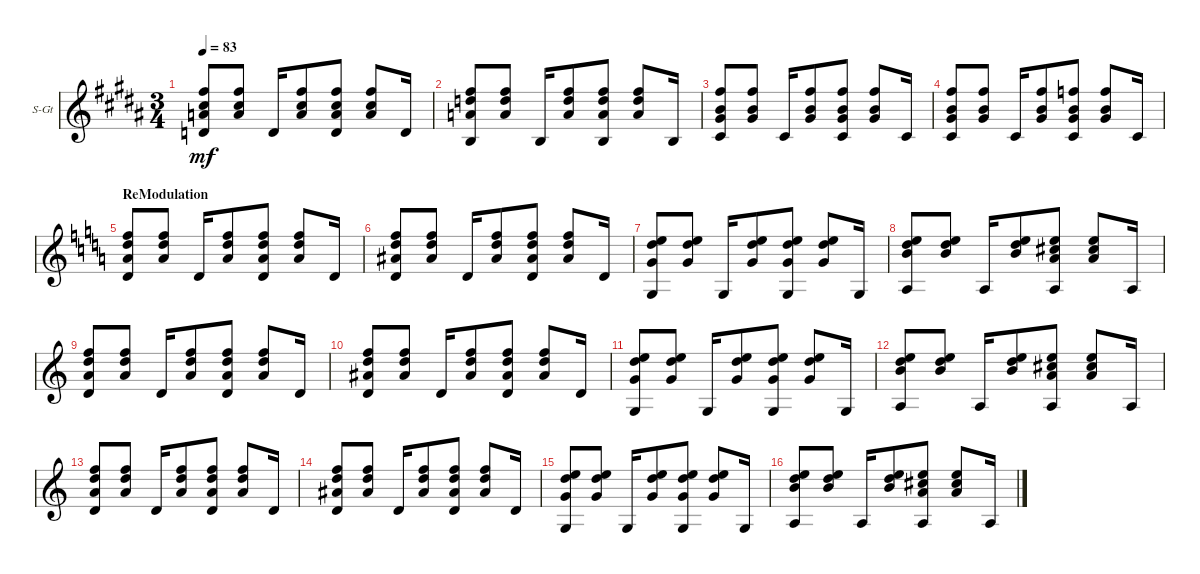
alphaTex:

\defaultSystemsLayout 4
\bracketExtendMode groupsimilarinstruments
\firstSystemTrackNameOrientation horizontal
\otherSystemsTrackNameOrientation horizontal
\track ("Steel Guitar" "S-Gt") {instrument acousticguitarsteel}
\staff {score}
\tuning (E4 B3 G3 D3 A2 E2)
\ts (3 4)
\tempo 83
\clef g2
\ks g#minor
(2.1 2.2 2.3 0.4).8{dy mf} (2.1 2.2 2.3).8 0.4.16 (2.1 2.2 2.3).8 (2.1 2.2 2.3 0.4).8 (2.1 2.2 2.3).8 0.4.16 |
(2.5 2.3 3.2 2.1).8 (2.3 3.2 2.1).8 2.5.16 (2.3 3.2 2.1).8 (2.5 2.3 3.2 2.1).8 (2.3 3.2 2.1).8 2.5.16 |
(7.2 4.3 6.4 4.5).8 (7.2 4.3 6.4).8 4.5.16 (7.2 4.3 6.4).8 (7.2 4.3 6.4 4.5).8 (7.2 4.3 6.4).8 4.5.16 |
(7.2 4.3 6.4 4.5).8 (7.2 4.3 6.4).8 4.5.16 (7.2 4.3 6.4).8 (6.2 4.3 6.4 4.5).8 (6.2 4.3 6.4).8 4.5.16 |
\section ("" "ReModulation")
\scale
0.270538
\ks c
(1.1 3.2 2.3 0.4).8 (1.1 3.2 2.3).8 0.4.16 (1.1 3.2 2.3).8 (1.1 3.2 2.3 0.4).8 (1.1 3.2 2.3).8 0.4.16 |
\scale
0.211163 (1.1 3.2 3.3 0.4).8 (1.1 3.2 3.3).8 0.4.16 (1.1 3.2 3.3).8 (1.1 3.2 3.3 0.4).8 (1.1 3.2 3.3).8 0.4.16 |
\scale
0.220484 (0.1 3.2 0.3 3.6).8 (0.1 3.2 0.3).8 3.6.16 (0.1 3.2 0.3).8 (0.1 3.2 0.3 3.6).8 (0.1 3.2 0.3).8 3.6.16 |
\scale
0.2983 (0.1 3.2 4.3 0.5).8 (0.1 3.2 4.3).8 0.5.16 (0.1 3.2 4.3).8 (0.1 2.2 2.3 0.5).8 (0.1 2.2 2.3).8 0.5.16 |
(1.1 3.2 2.3 0.4).8 (1.1 3.2 2.3).8 0.4.16 (1.1 3.2 2.3).8 (1.1 3.2 2.3 0.4).8 (1.1 3.2 2.3).8 0.4.16 |
(1.1 3.2 3.3 0.4).8 (1.1 3.2 3.3).8 0.4.16 (1.1 3.2 3.3).8 (1.1 3.2 3.3 0.4).8 (1.1 3.2 3.3).8 0.4.16 |
(0.1 3.2 0.3 3.6).8 (0.1 3.2 0.3).8 3.6.16 (0.1 3.2 0.3).8 (0.1 3.2 0.3 3.6).8 (0.1 3.2 0.3).8 3.6.16 |
(0.1 3.2 4.3 0.5).8 (0.1 3.2 4.3).8 0.5.16 (0.1 3.2 4.3).8 (0.1 2.2 2.3 0.5).8 (0.1 2.2 2.3).8 0.5.16 |
\scale
0.253813 (1.1 3.2 2.3 0.4).8 (1.1 3.2 2.3).8 0.4.16 (1.1 3.2 2.3).8 (1.1 3.2 2.3 0.4).8 (1.1 3.2 2.3).8 0.4.16 |
\scale
0.242919 (1.1 3.2 3.3 0.4).8 (1.1 3.2 3.3).8 0.4.16 (1.1 3.2 3.3).8 (1.1 3.2 3.3 0.4).8 (1.1 3.2 3.3).8 0.4.16 |
\scale
0.232371 (0.1 3.2 0.3 3.6).8 (0.1 3.2 0.3).8 3.6.16 (0.1 3.2 0.3).8 (0.1 3.2 0.3 3.6).8 (0.1 3.2 0.3).8 3.6.16 |
\scale
0.27092 (0.1 3.2 4.3 0.5).8 (0.1 3.2 4.3).8 0.5.16 (0.1 3.2 4.3).8 (0.1 2.2 2.3 0.5).8 (0.1 2.2 2.3).8 0.5.16
